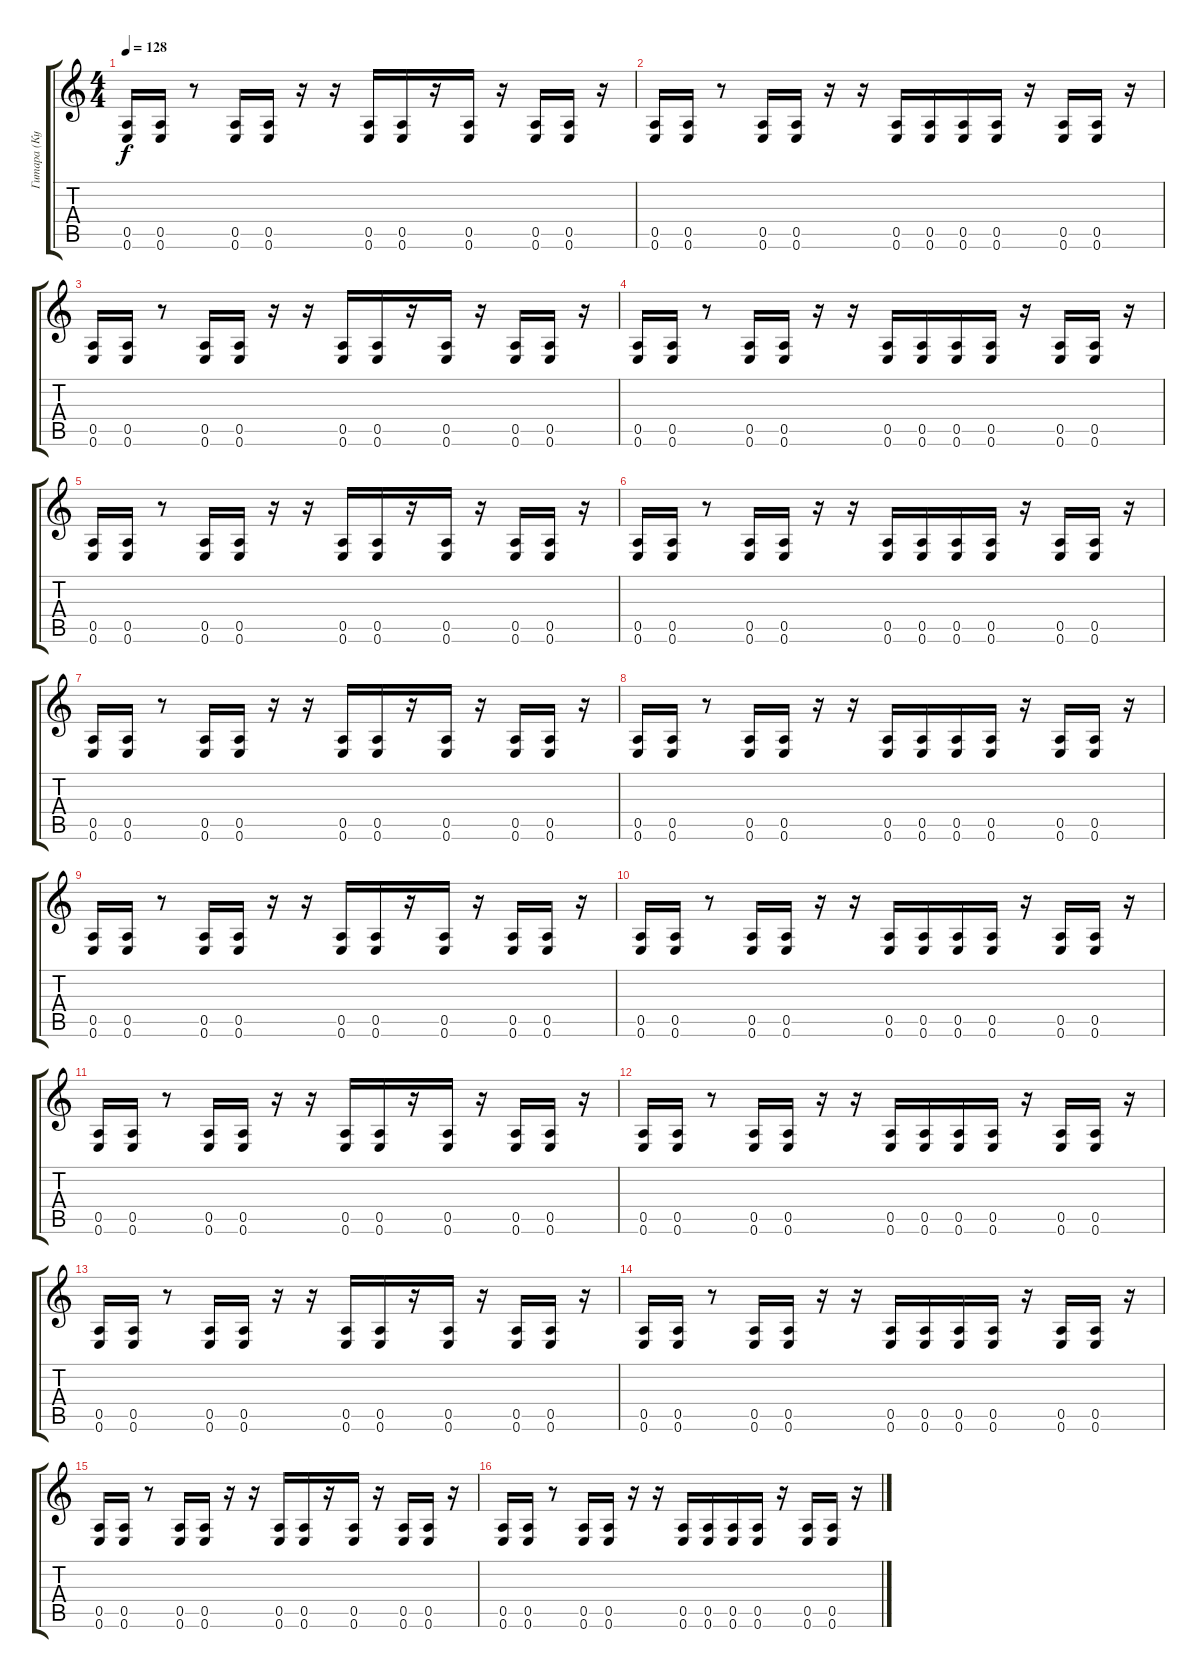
\track ("Гитара (Кудрявый)" "Гитара (Ку") {instrument distortionguitar}
\staff {score tabs}
\tuning (E4 B3 G3 D3 A2 E2) {hide}
\ts (4 4)
\tempo 128
\clef g2
\ks c
(0.5 0.6).16{dy f} (0.5 0.6).16 r.8 (0.5 0.6).16 (0.5 0.6).16 r.16 r.16 (0.5 0.6).16 (0.5 0.6).16 r.16 (0.5 0.6).16 r.16 (0.5 0.6).16 (0.5 0.6).16 r.16 |
(0.5 0.6).16 (0.5 0.6).16 r.8 (0.5 0.6).16 (0.5 0.6).16 r.16 r.16 (0.5 0.6).16 (0.5 0.6).16 (0.5 0.6).16 (0.5 0.6).16 r.16 (0.5 0.6).16 (0.5 0.6).16 r.16 |
(0.5 0.6).16 (0.5 0.6).16 r.8 (0.5 0.6).16 (0.5 0.6).16 r.16 r.16 (0.5 0.6).16 (0.5 0.6).16 r.16 (0.5 0.6).16 r.16 (0.5 0.6).16 (0.5 0.6).16 r.16 |
(0.5 0.6).16 (0.5 0.6).16 r.8 (0.5 0.6).16 (0.5 0.6).16 r.16 r.16 (0.5 0.6).16 (0.5 0.6).16 (0.5 0.6).16 (0.5 0.6).16 r.16 (0.5 0.6).16 (0.5 0.6).16 r.16 |
(0.5 0.6).16 (0.5 0.6).16 r.8 (0.5 0.6).16 (0.5 0.6).16 r.16 r.16 (0.5 0.6).16 (0.5 0.6).16 r.16 (0.5 0.6).16 r.16 (0.5 0.6).16 (0.5 0.6).16 r.16 |
(0.5 0.6).16 (0.5 0.6).16 r.8 (0.5 0.6).16 (0.5 0.6).16 r.16 r.16 (0.5 0.6).16 (0.5 0.6).16 (0.5 0.6).16 (0.5 0.6).16 r.16 (0.5 0.6).16 (0.5 0.6).16 r.16 |
(0.5 0.6).16 (0.5 0.6).16 r.8 (0.5 0.6).16 (0.5 0.6).16 r.16 r.16 (0.5 0.6).16 (0.5 0.6).16 r.16 (0.5 0.6).16 r.16 (0.5 0.6).16 (0.5 0.6).16 r.16 |
(0.5 0.6).16 (0.5 0.6).16 r.8 (0.5 0.6).16 (0.5 0.6).16 r.16 r.16 (0.5 0.6).16 (0.5 0.6).16 (0.5 0.6).16 (0.5 0.6).16 r.16 (0.5 0.6).16 (0.5 0.6).16 r.16 |
(0.5 0.6).16 (0.5 0.6).16 r.8 (0.5 0.6).16 (0.5 0.6).16 r.16 r.16 (0.5 0.6).16 (0.5 0.6).16 r.16 (0.5 0.6).16 r.16 (0.5 0.6).16 (0.5 0.6).16 r.16 |
(0.5 0.6).16 (0.5 0.6).16 r.8 (0.5 0.6).16 (0.5 0.6).16 r.16 r.16 (0.5 0.6).16 (0.5 0.6).16 (0.5 0.6).16 (0.5 0.6).16 r.16 (0.5 0.6).16 (0.5 0.6).16 r.16 |
(0.5 0.6).16 (0.5 0.6).16 r.8 (0.5 0.6).16 (0.5 0.6).16 r.16 r.16 (0.5 0.6).16 (0.5 0.6).16 r.16 (0.5 0.6).16 r.16 (0.5 0.6).16 (0.5 0.6).16 r.16 |
(0.5 0.6).16 (0.5 0.6).16 r.8 (0.5 0.6).16 (0.5 0.6).16 r.16 r.16 (0.5 0.6).16 (0.5 0.6).16 (0.5 0.6).16 (0.5 0.6).16 r.16 (0.5 0.6).16 (0.5 0.6).16 r.16 |
(0.5 0.6).16 (0.5 0.6).16 r.8 (0.5 0.6).16 (0.5 0.6).16 r.16 r.16 (0.5 0.6).16 (0.5 0.6).16 r.16 (0.5 0.6).16 r.16 (0.5 0.6).16 (0.5 0.6).16 r.16 |
(0.5 0.6).16 (0.5 0.6).16 r.8 (0.5 0.6).16 (0.5 0.6).16 r.16 r.16 (0.5 0.6).16 (0.5 0.6).16 (0.5 0.6).16 (0.5 0.6).16 r.16 (0.5 0.6).16 (0.5 0.6).16 r.16 |
(0.5 0.6).16 (0.5 0.6).16 r.8 (0.5 0.6).16 (0.5 0.6).16 r.16 r.16 (0.5 0.6).16 (0.5 0.6).16 r.16 (0.5 0.6).16 r.16 (0.5 0.6).16 (0.5 0.6).16 r.16 |
(0.5 0.6).16 (0.5 0.6).16 r.8 (0.5 0.6).16 (0.5 0.6).16 r.16 r.16 (0.5 0.6).16 (0.5 0.6).16 (0.5 0.6).16 (0.5 0.6).16 r.16 (0.5 0.6).16 (0.5 0.6).16 r.16
